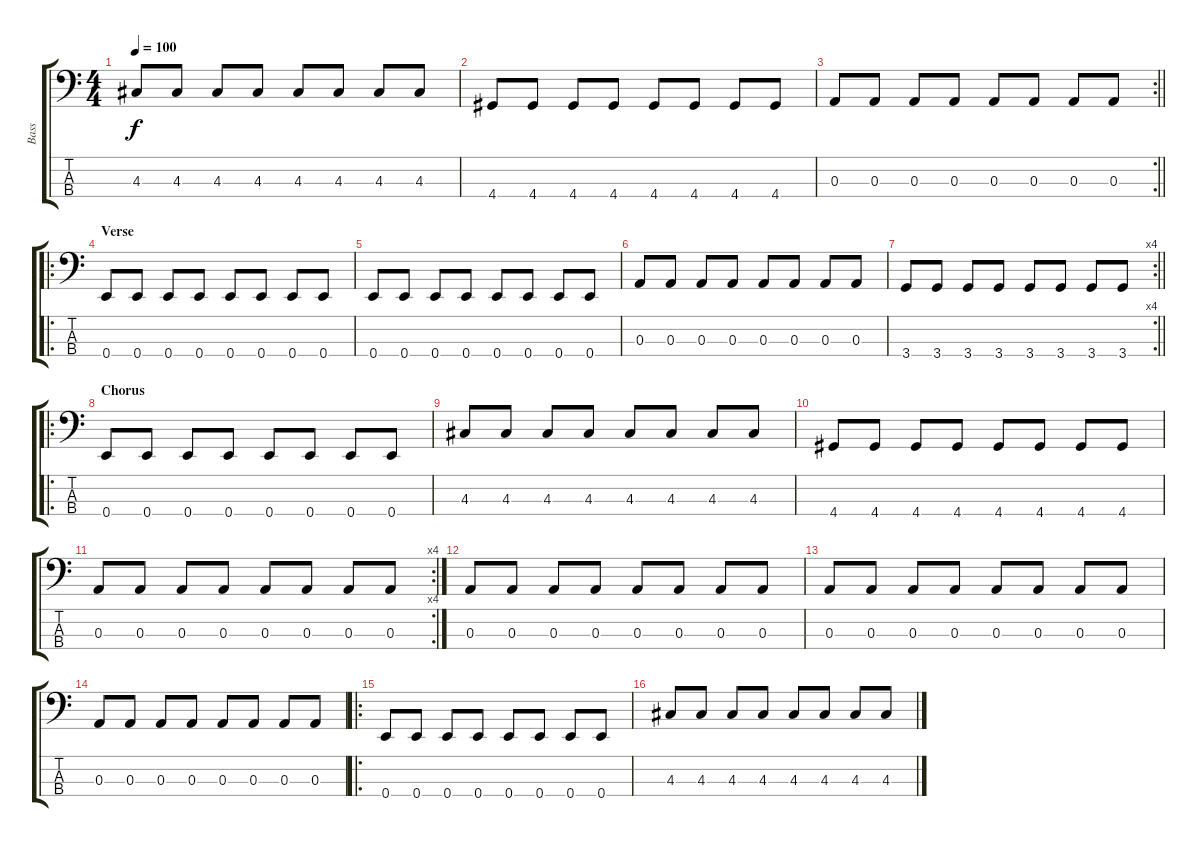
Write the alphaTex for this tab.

\track ("Bass" "Bass") {instrument electricbassfinger}
\staff {score tabs}
\tuning (G2 D2 A1 E1) {hide}
\ts (4 4)
\tempo 100
\clef f4
\ks c
4.3.8{dy f} 4.3.8 4.3.8 4.3.8 4.3.8 4.3.8 4.3.8 4.3.8 |
4.4.8 4.4.8 4.4.8 4.4.8 4.4.8 4.4.8 4.4.8 4.4.8 |
\rc 2
\barLineRight lightlight
0.3.8 0.3.8 0.3.8 0.3.8 0.3.8 0.3.8 0.3.8 0.3.8 |
\ro
\section ("" "Verse")
0.4.8 0.4.8 0.4.8 0.4.8 0.4.8 0.4.8 0.4.8 0.4.8 |
0.4.8 0.4.8 0.4.8 0.4.8 0.4.8 0.4.8 0.4.8 0.4.8 |
0.3.8 0.3.8 0.3.8 0.3.8 0.3.8 0.3.8 0.3.8 0.3.8 |
\rc 4
\barLineRight lightlight
3.4.8 3.4.8 3.4.8 3.4.8 3.4.8 3.4.8 3.4.8 3.4.8 |
\ro
\section ("" "Chorus")
0.4.8 0.4.8 0.4.8 0.4.8 0.4.8 0.4.8 0.4.8 0.4.8 |
4.3.8 4.3.8 4.3.8 4.3.8 4.3.8 4.3.8 4.3.8 4.3.8 |
4.4.8 4.4.8 4.4.8 4.4.8 4.4.8 4.4.8 4.4.8 4.4.8 |
\rc 4
0.3.8 0.3.8 0.3.8 0.3.8 0.3.8 0.3.8 0.3.8 0.3.8 |
0.3.8 0.3.8 0.3.8 0.3.8 0.3.8 0.3.8 0.3.8 0.3.8 |
0.3.8 0.3.8 0.3.8 0.3.8 0.3.8 0.3.8 0.3.8 0.3.8 |
0.3.8 0.3.8 0.3.8 0.3.8 0.3.8 0.3.8 0.3.8 0.3.8 |
\ro
0.4.8 0.4.8 0.4.8 0.4.8 0.4.8 0.4.8 0.4.8 0.4.8 |
4.3.8 4.3.8 4.3.8 4.3.8 4.3.8 4.3.8 4.3.8 4.3.8
